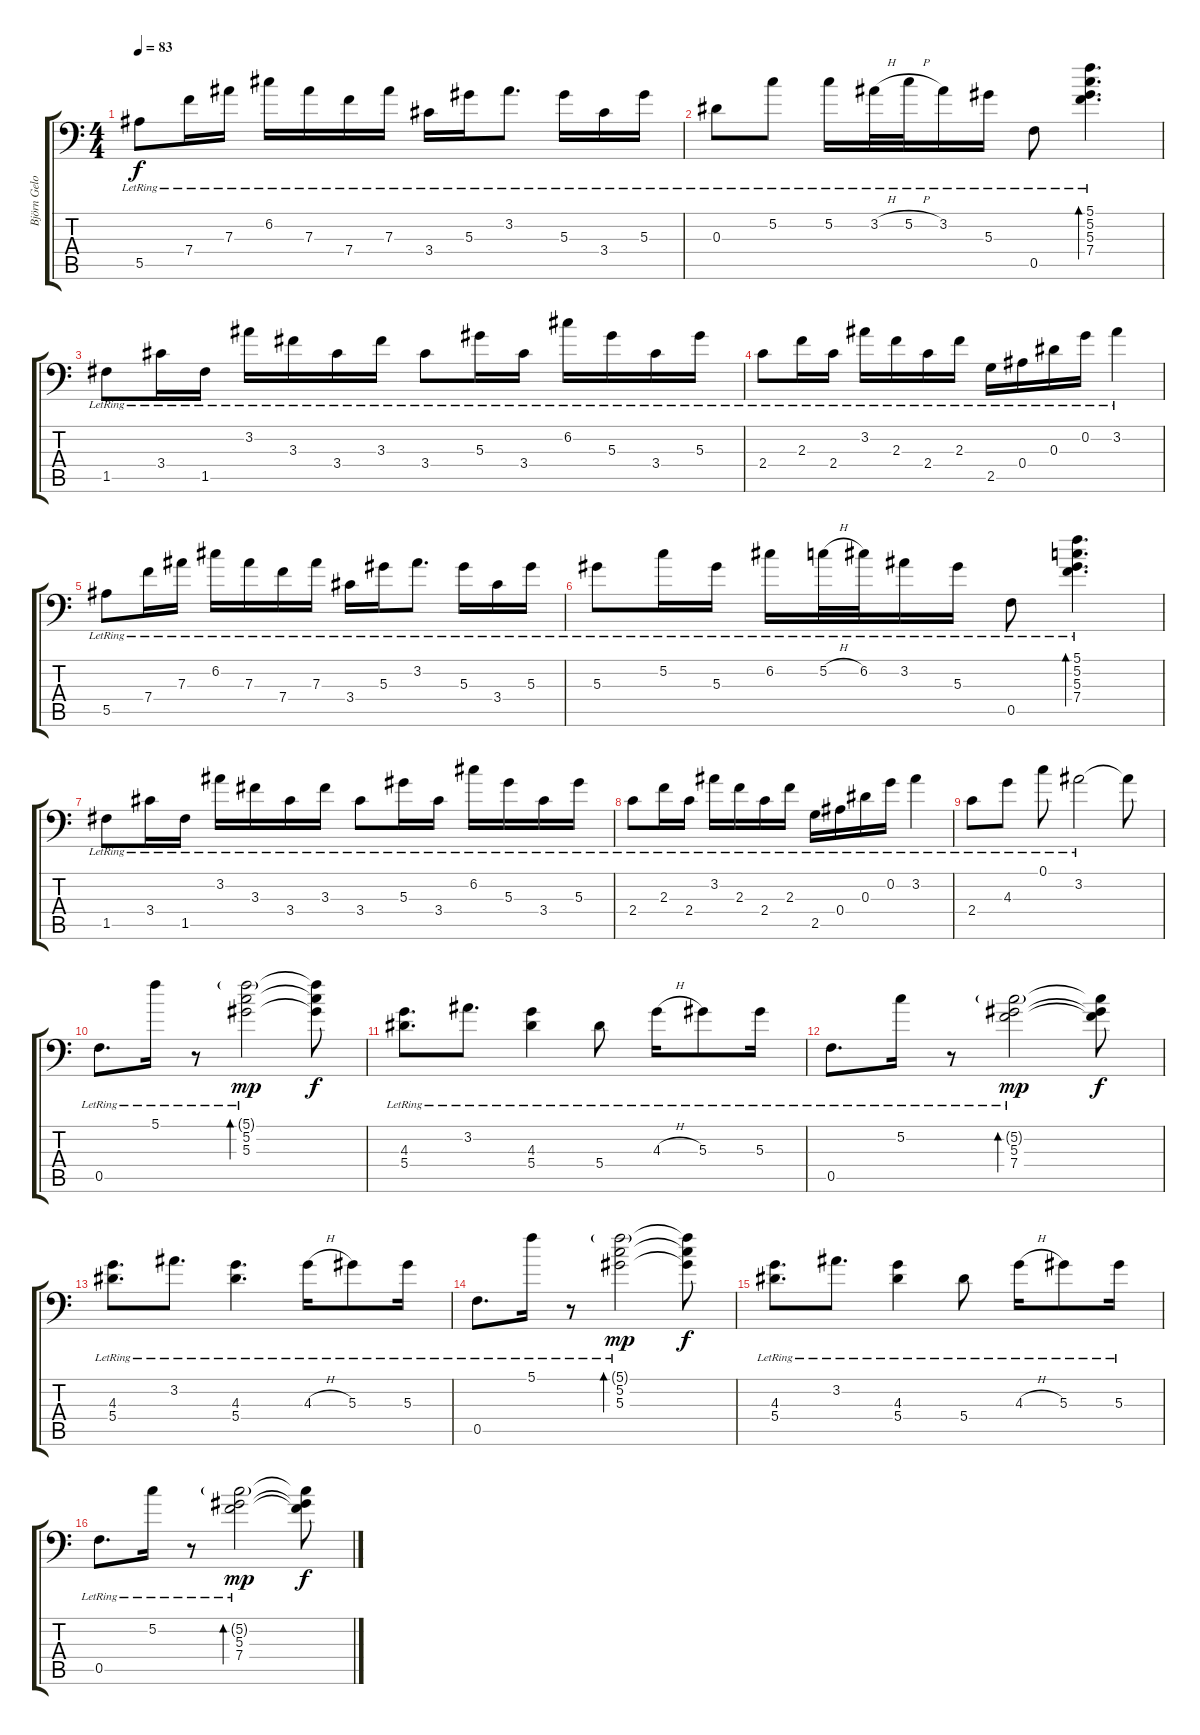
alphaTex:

\track ("Björn Gelotte" "Björn Gelo") {instrument acousticguitarsteel}
\staff {score tabs}
\tuning (C4 G3 Eb3 Bb2 F2 Bb1) {hide}
\ts (4 4)
\tempo 83
\clef f4
\ks c
5.5{lr}.8{dy f} 7.4{lr}.16 7.3{lr}.16 6.2{lr}.16 7.3{lr}.16 7.4{lr}.16 7.3{lr}.16 3.4{lr}.16 5.3{lr}.16 3.2{lr}.8{d} 5.3{lr}.16 3.4{lr}.16 5.3{lr}.16 |
0.3{lr}.8 5.2{lr}.8 5.2{lr}.16 3.2{h lr}.32 5.2{h lr}.32 3.2{lr}.16 5.3{lr}.16 0.5{lr}.8 (5.1{lr} 5.2{lr} 5.3{lr} 7.4{lr}).4{d bd 120} |
1.5{lr}.8 3.4{lr}.16 1.5{lr}.16 3.2{lr}.16 3.3{lr}.16 3.4{lr}.16 3.3{lr}.16 3.4{lr}.8 5.3{lr}.16 3.4{lr}.16 6.2{lr}.16 5.3{lr}.16 3.4{lr}.16 5.3{lr}.16 |
2.4{lr}.8 2.3{lr}.16 2.4{lr}.16 3.2{lr}.16 2.3{lr}.16 2.4{lr}.16 2.3{lr}.16 2.5{lr}.16 0.4{lr}.16 0.3{lr}.16 0.2{lr}.16 3.2{lr}.4 |
5.5{lr}.8 7.4{lr}.16 7.3{lr}.16 6.2{lr}.16 7.3{lr}.16 7.4{lr}.16 7.3{lr}.16 3.4{lr}.16 5.3{lr}.16 3.2{lr}.8{d} 5.3{lr}.16 3.4{lr}.16 5.3{lr}.16 |
5.3{lr}.8 5.2{lr}.16 5.3{lr}.16 6.2{lr}.16 5.2{h lr}.32 6.2{lr}.32 3.2{lr}.16 5.3{lr}.16 0.5{lr}.8 (5.1{lr} 5.2{lr} 5.3{lr} 7.4{lr}).4{d bd 120} |
1.5{lr}.8 3.4{lr}.16 1.5{lr}.16 3.2{lr}.16 3.3{lr}.16 3.4{lr}.16 3.3{lr}.16 3.4{lr}.8 5.3{lr}.16 3.4{lr}.16 6.2{lr}.16 5.3{lr}.16 3.4{lr}.16 5.3{lr}.16 |
2.4{lr}.8 2.3{lr}.16 2.4{lr}.16 3.2{lr}.16 2.3{lr}.16 2.4{lr}.16 2.3{lr}.16 2.5{lr}.16 0.4{lr}.16 0.3{lr}.16 0.2{lr}.16 3.2{lr}.4 |
2.4{lr}.8 4.3{lr}.8 0.1{lr}.8 3.2{lr}.2 3.2{t}.8 |
0.5{lr}.8{d} 5.1{lr}.16 r.8 (5.1{g lr} 5.2{lr} 5.3{lr}).2{bd 120 dy mp} (5.1{t} 5.2{t} 5.3{t}).8{dy f} |
(4.3{lr} 5.4{lr}).8{d} 3.2{lr}.8{d} (4.3{lr} 5.4{lr}).4 5.4{lr}.8 4.3{h lr}.16 5.3{lr}.8 5.3{lr}.16 |
0.5{lr}.8{d} 5.2{lr}.16 r.8 (5.2{g lr} 5.3{lr} 7.4).2{bd 120 dy mp} (5.2{t} 5.3{t} 7.4{t}).8{dy f} |
(4.3{lr} 5.4{lr}).8{d} 3.2{lr}.8{d} (4.3{lr} 5.4{lr}).4{d} 4.3{h lr}.16 5.3{lr}.8 5.3{lr}.16 |
0.5{lr}.8{d} 5.1{lr}.16 r.8 (5.1{g lr} 5.2{lr} 5.3{lr}).2{bd 120 dy mp} (5.1{t} 5.2{t} 5.3{t}).8{dy f} |
(4.3{lr} 5.4{lr}).8{d} 3.2{lr}.8{d} (4.3{lr} 5.4{lr}).4 5.4{lr}.8 4.3{h lr}.16 5.3{lr}.8 5.3{lr}.16 |
0.5{lr}.8{d} 5.2{lr}.16 r.8 (5.2{g lr} 5.3{lr} 7.4).2{bd 120 dy mp} (5.2{t} 5.3{t} 7.4{t}).8{dy f}
